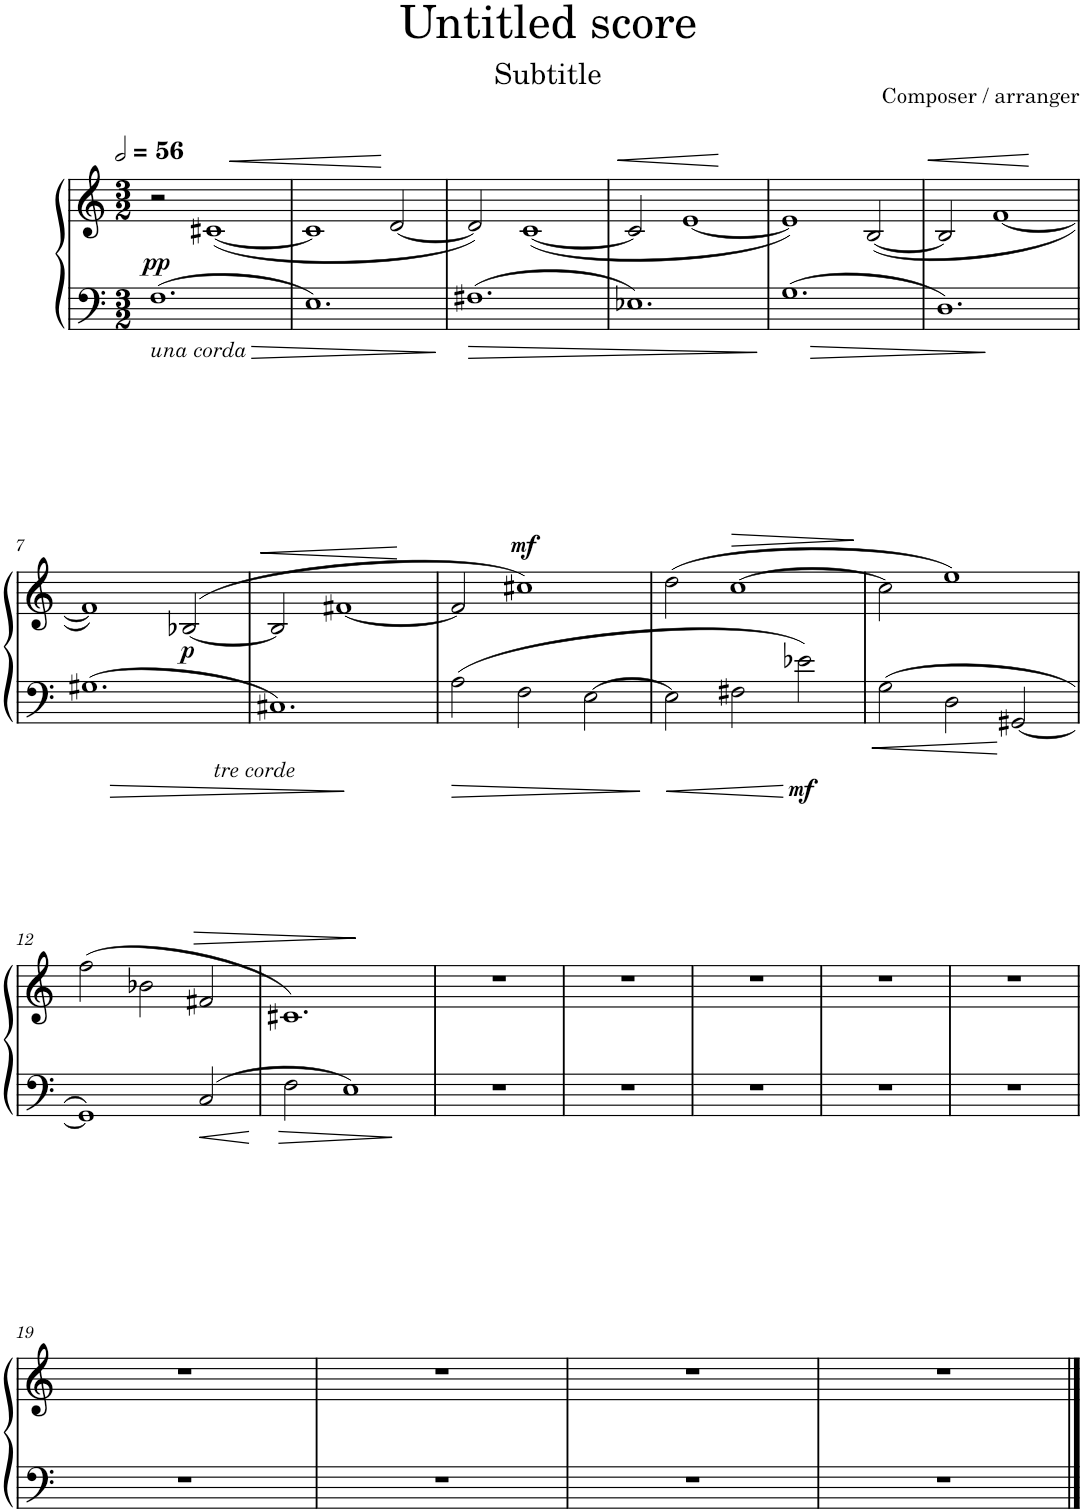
**kern	**kern	**dynam
*part1	*part1	*part1
*staff2	*staff1	*staff1/2
*I"Piano	*	*
*I'Pno.	*	*
*clefF4	*clefG2	*
*k[]	*k[]	*
*M3/2	*M3/2	*
*MM112	*MM112	*
=1	=1	=1
!LO:TX:b:i:t=una corda	!	!
!	!	!LO:DY:b
1.F	2r	pp
!	!	!LO:HP:b
.	([1c#X	<
=2	=2	=2
1.E	1c#]	.
.	[2d/	[
=3	=3	=3
1.F#X	2d/])	.
.	([1c	.
=4	=4	=4
!	!	!LO:HP:b
1.E-X	2c/]	<
.	[1e	.
.	.	[
=5	=5	=5
1.G	1e])	.
.	([2B/	.
=6	=6	=6
!	!	!LO:HP:b
1.D	2B/]	<
.	[1f	.
.	.	[
!!LO:LB:g=z
=7	=7	=7
1.G#X	1f])	.
!	!	!LO:DY:b
.	([2B-X/	p
=8	=8	=8
!LO:TX:b:i:t=tre corde	!	!
!	!	!LO:HP:b
1.C#X	2B-/]	<
.	[1f#X	.
.	.	[
=9	=9	=9
2A\	2f#/]	.
!	!	!LO:DY:a
2F\	1cc#X)	mf
[2E\	.	.
=10	=10	=10
2E\]	(2dd\	.
!	!	!LO:HP:b
2F#X\	[1cc	>
!	!	!LO:DY:b=2
2e-X\	.	mf
.	.	]
=11	=11	=11
2G\	2cc\]	.
2D\	1ee)	.
[2GG#X/	.	.
!!LO:LB:g=z
=12	=12	=12
1GG#]	(2ff\	.
.	2b-X\	.
!	!	!LO:HP:b
2C/	2f#X/	>
=13	=13	=13
2F\	1.c#X)	.
1E	.	.
.	.	]
=14	=14	=14
1.r	1.r	.
=15	=15	=15
1.r	1.r	.
=16	=16	=16
1.r	1.r	.
=17	=17	=17
1.r	1.r	.
=18	=18	=18
1.r	1.r	.
!!LO:LB:g=z
=19	=19	=19
1.r	1.r	.
=20	=20	=20
1.r	1.r	.
=21	=21	=21
1.r	1.r	.
=22	=22	=22
1.r	1.r	.
==	==	==
*-	*-	*-
